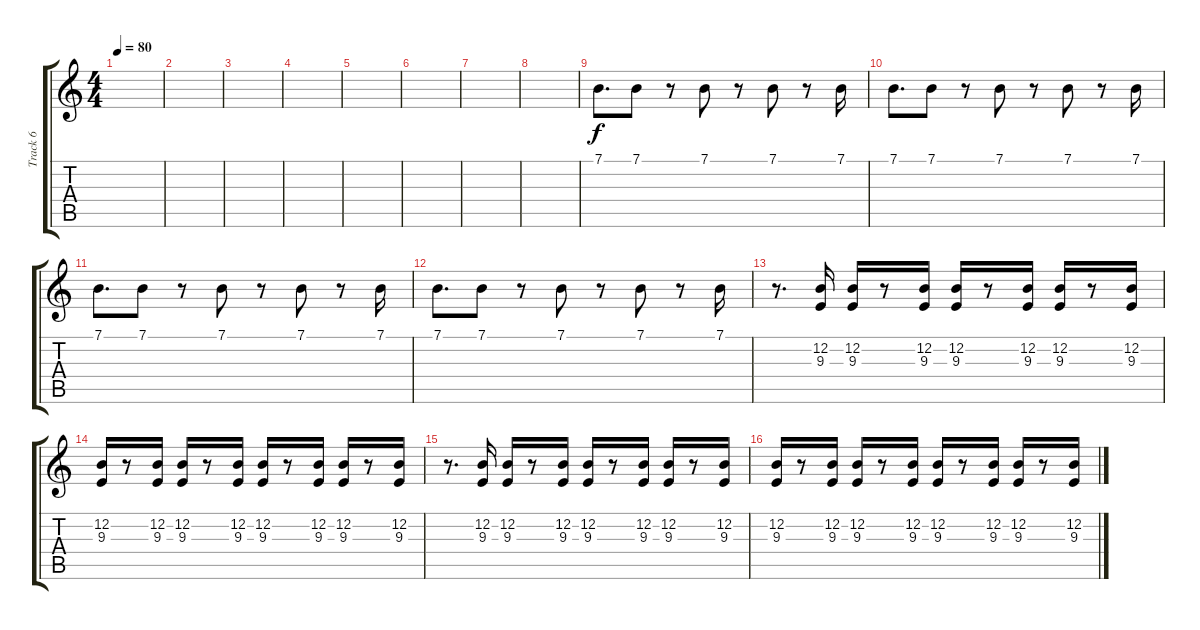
\track ("Track 6" "Track 6") {instrument electricpiano1}
\staff {score tabs}
\tuning (E4 B3 G3 D3 A2 E2) {hide}
\ts (4 4)
\tempo 80
\clef g2
\ks c
|
|
|
|
|
|
|
|
7.1.8{d} 7.1.8 r.8 7.1.8 r.8 7.1.8 r.8 7.1.16 |
7.1.8{d} 7.1.8 r.8 7.1.8 r.8 7.1.8 r.8 7.1.16 |
7.1.8{d} 7.1.8 r.8 7.1.8 r.8 7.1.8 r.8 7.1.16 |
7.1.8{d} 7.1.8 r.8 7.1.8 r.8 7.1.8 r.8 7.1.16 |
r.8{d} (12.2 9.3).16 (12.2 9.3).16 r.8 (12.2 9.3).16 (12.2 9.3).16 r.8 (12.2 9.3).16 (12.2 9.3).16 r.8 (12.2 9.3).16 |
(12.2 9.3).16 r.8 (12.2 9.3).16 (12.2 9.3).16 r.8 (12.2 9.3).16 (12.2 9.3).16 r.8 (12.2 9.3).16 (12.2 9.3).16 r.8 (12.2 9.3).16 |
r.8{d} (12.2 9.3).16 (12.2 9.3).16 r.8 (12.2 9.3).16 (12.2 9.3).16 r.8 (12.2 9.3).16 (12.2 9.3).16 r.8 (12.2 9.3).16 |
(12.2 9.3).16 r.8 (12.2 9.3).16 (12.2 9.3).16 r.8 (12.2 9.3).16 (12.2 9.3).16 r.8 (12.2 9.3).16 (12.2 9.3).16 r.8 (12.2 9.3).16
